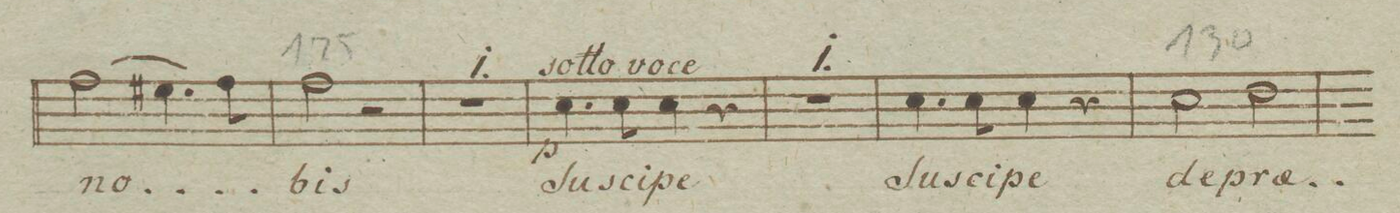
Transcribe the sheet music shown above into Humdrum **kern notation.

**kern	**text	**dynam
*I"Alto.	*	*
*clefC3	*	*
*k[b-e-]	*	*
*met(c)	*	*
*M4/4	*	*
(2g\	no-	.
4.f#X\	.	.
8g\)	.	.
=125	=125	=125
2g\	-bis	.
2r	.	.
=126	=126	=126
1r	.	.
=127	=127	=127
4.d\	Su-	p
8d\	-sci-	.
4d\	-pe	.
4r	.	.
=128	=128	=128
1r	.	.
=129	=129	=129
4.d\	Su-	.
8d\	-sci-	.
4d\	-pe	.
4r	.	.
=130	=130	=130
2d\	de-	.
2e-\	-pra-	.
=131	=131	=131
*-	*-	*-
